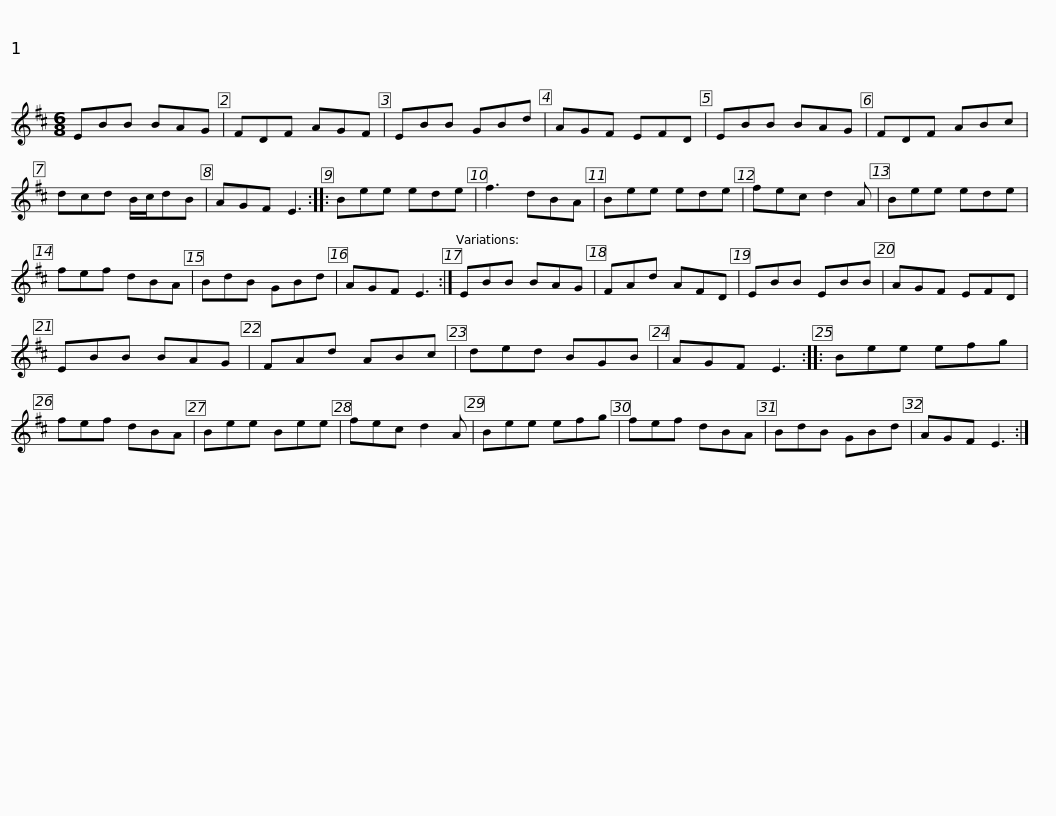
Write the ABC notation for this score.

X:1
L:1/8
M:6/8
I:linebreak $
K:D
V:1 treble
V:1
 EBB BAG | FDF AGF | EBB GBd | AGF EFD | EBB BAG | %5
 FDF ABc | dcd B/c/dB |$ AGF E3 :: Bee ede | f3 dBA | %10
 Bee ede | fec d2 A | Bee ede | fef dBA | BdB GBd |$ %15
 AGF E3 :| EBB BAG | FAd AFD | EBB EBB | AGF EFD | %20
 EBB BAG | FAd ABc |$ ded BGB | AGF E3 :: Bee efg | %25
 fef dBA | Bee Bee | fec d2 A | Bee efg |$ fef dBA | %30
 BdB GBd | AGF E3 :| %32
